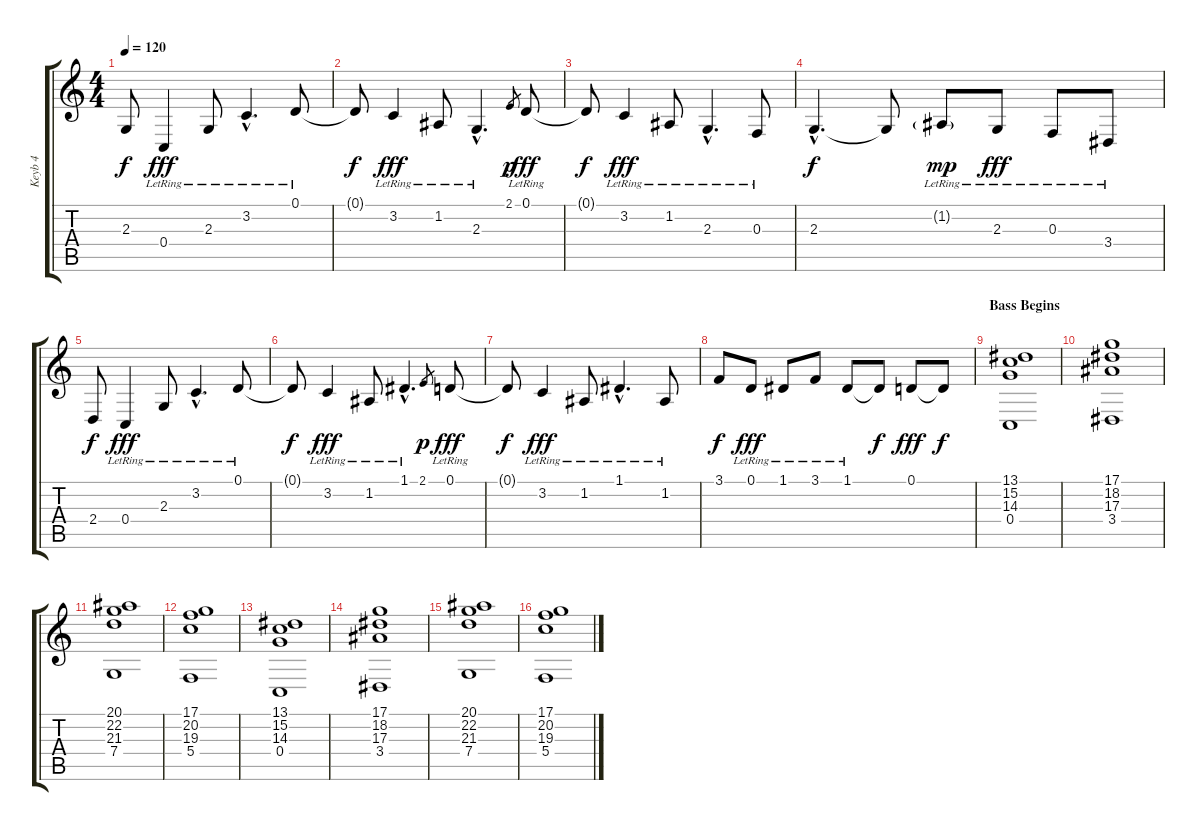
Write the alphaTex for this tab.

\track ("Keyb 4" "Keyb 4") {instrument pad4choir}
\staff {score tabs}
\tuning (D4 A3 F3 C3 G2 C2) {hide}
\ts (4 4)
\tempo 120
\clef g2
\ks c
2.3.8{dy f} 0.4{lr}.4{dy fff} 2.3{lr}.8 3.2{hac lr}.4{d} 0.1{lr}.8 |
0.1{t}.8{dy f} 3.2{lr}.4{dy fff} 1.2{lr}.8 2.3{hac lr}.4{d} 2.1.8{gr dy p} 0.1{lr}.8{dy fff} |
0.1{t}.8{dy f} 3.2{lr}.4{dy fff} 1.2{lr}.8 2.3{hac lr}.4{d} 0.3{lr}.8 |
2.3{hac}.4{d dy f} 2.3{t}.8 1.2{g lr}.8{dy mp} 2.3{lr}.8{dy fff} 0.3{lr}.8 3.4{lr}.8 |
2.4.8{dy f} 0.4{lr}.4{dy fff} 2.3{lr}.8 3.2{hac lr}.4{d} 0.1{lr}.8 |
0.1{t}.8{dy f} 3.2{lr}.4{dy fff} 1.2{lr}.8 1.1{hac lr}.4{d} 2.1.8{gr dy p} 0.1{lr}.8{dy fff} |
0.1{t}.8{dy f} 3.2{lr}.4{dy fff} 1.2{lr}.8 1.1{hac lr}.4{d} 1.2{lr}.8 |
3.1.8{dy f} 0.1{lr}.8{dy fff} 1.1{lr}.8 3.1{lr}.8 1.1{lr}.8 1.1{t}.8{dy f} 0.1.8{dy fff} 0.1{t}.8{dy f} |
\section ("" "Bass Begins")
(13.1 15.2 14.3 0.4).1{volume 9 instrument pad4choir} |
(17.1 18.2 17.3 3.4).1 |
(20.1 22.2 21.3 7.4).1 |
(17.1 20.2 19.3 5.4).1 |
(13.1 15.2 14.3 0.4).1{volume 7} |
(17.1 18.2 17.3 3.4).1 |
(20.1 22.2 21.3 7.4).1 |
(17.1 20.2 19.3 5.4).1
